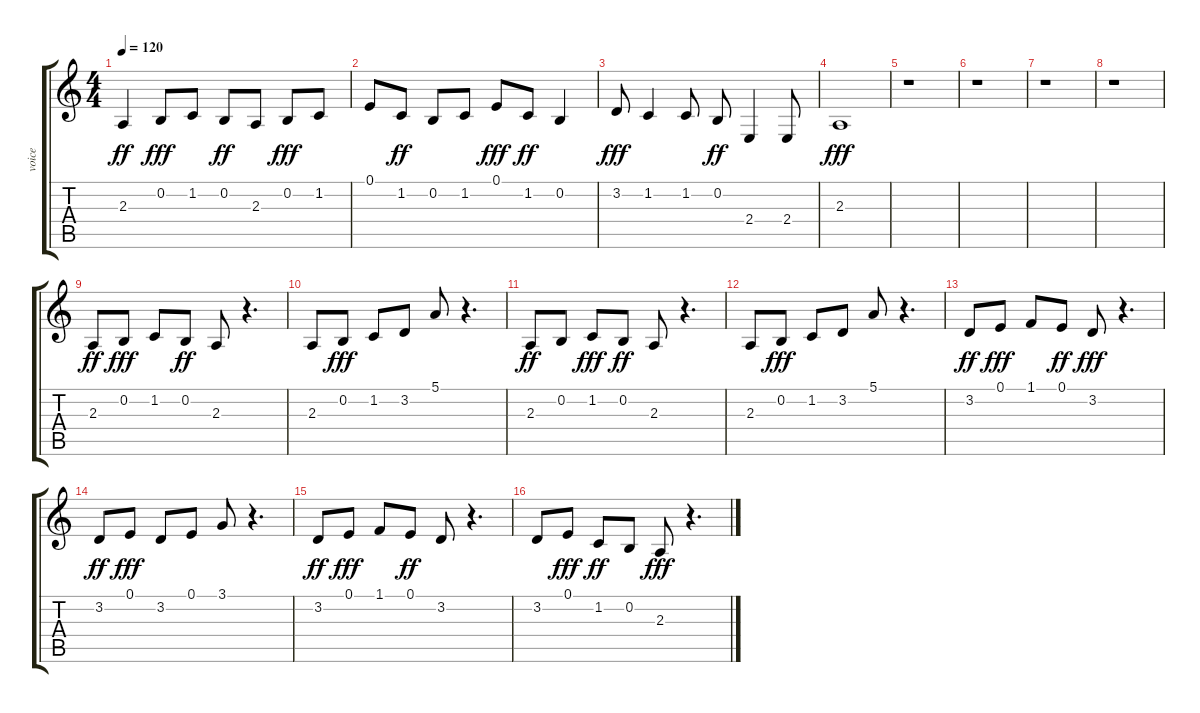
\track ("voice" "voice") {instrument altosax}
\staff {score tabs}
\tuning (E4 B3 G3 D3 A2 E2) {hide}
\ts (4 4)
\tempo 120
\clef g2
\ks c
2.3.4{dy ff} 0.2.8{dy fff} 1.2.8 0.2.8{dy ff} 2.3.8 0.2.8{dy fff} 1.2.8 |
0.1.8 1.2.8{dy ff} 0.2.8 1.2.8 0.1.8{dy fff} 1.2.8{dy ff} 0.2.4 |
3.2.8{dy fff} 1.2.4 1.2.8 0.2.8{dy ff} 2.4.4 2.4.8 |
2.3.1{dy fff} |
r.1 |
r.1 |
r.1 |
r.1 |
2.3.8{dy ff} 0.2.8{dy fff} 1.2.8 0.2.8{dy ff} 2.3.8 r.4{d} |
2.3.8 0.2.8{dy fff} 1.2.8 3.2.8 5.1.8 r.4{d} |
2.3.8{dy ff} 0.2.8 1.2.8{dy fff} 0.2.8{dy ff} 2.3.8 r.4{d} |
2.3.8 0.2.8{dy fff} 1.2.8 3.2.8 5.1.8 r.4{d} |
3.2.8{dy ff} 0.1.8{dy fff} 1.1.8 0.1.8{dy ff} 3.2.8{dy fff} r.4{d} |
3.2.8{dy ff} 0.1.8{dy fff} 3.2.8 0.1.8 3.1.8 r.4{d} |
3.2.8{dy ff} 0.1.8{dy fff} 1.1.8 0.1.8{dy ff} 3.2.8 r.4{d} |
3.2.8 0.1.8{dy fff} 1.2.8{dy ff} 0.2.8 2.3.8{dy fff} r.4{d}
